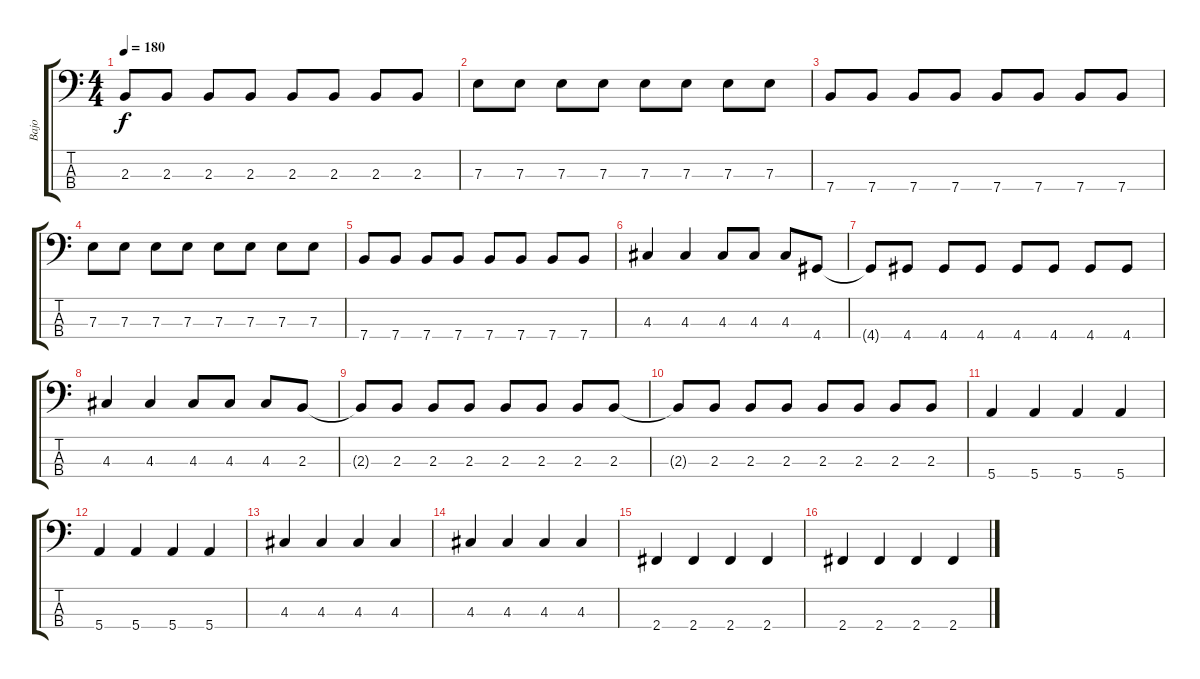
\track ("Bajo" "Bajo") {instrument electricbassfinger}
\staff {score tabs}
\tuning (G2 D2 A1 E1) {hide}
\ts (4 4)
\tempo 180
\clef f4
\ks c
2.3{t}.8{dy f} 2.3.8 2.3.8 2.3.8 2.3.8 2.3.8 2.3.8 2.3.8 |
7.3.8 7.3.8 7.3.8 7.3.8 7.3.8 7.3.8 7.3.8 7.3.8 |
7.4.8 7.4.8 7.4.8 7.4.8 7.4.8 7.4.8 7.4.8 7.4.8 |
7.3.8 7.3.8 7.3.8 7.3.8 7.3.8 7.3.8 7.3.8 7.3.8 |
7.4.8 7.4.8 7.4.8 7.4.8 7.4.8 7.4.8 7.4.8 7.4.8 |
4.3.4 4.3.4 4.3.8 4.3.8 4.3.8 4.4.8 |
4.4{t}.8 4.4.8 4.4.8 4.4.8 4.4.8 4.4.8 4.4.8 4.4.8 |
4.3.4 4.3.4 4.3.8 4.3.8 4.3.8 2.3.8 |
2.3{t}.8 2.3.8 2.3.8 2.3.8 2.3.8 2.3.8 2.3.8 2.3.8 |
2.3{t}.8 2.3.8 2.3.8 2.3.8 2.3.8 2.3.8 2.3.8 2.3.8 |
5.4.4 5.4.4 5.4.4 5.4.4 |
5.4.4 5.4.4 5.4.4 5.4.4 |
4.3.4 4.3.4 4.3.4 4.3.4 |
4.3.4 4.3.4 4.3.4 4.3.4 |
2.4.4 2.4.4 2.4.4 2.4.4 |
2.4.4 2.4.4 2.4.4 2.4.4
